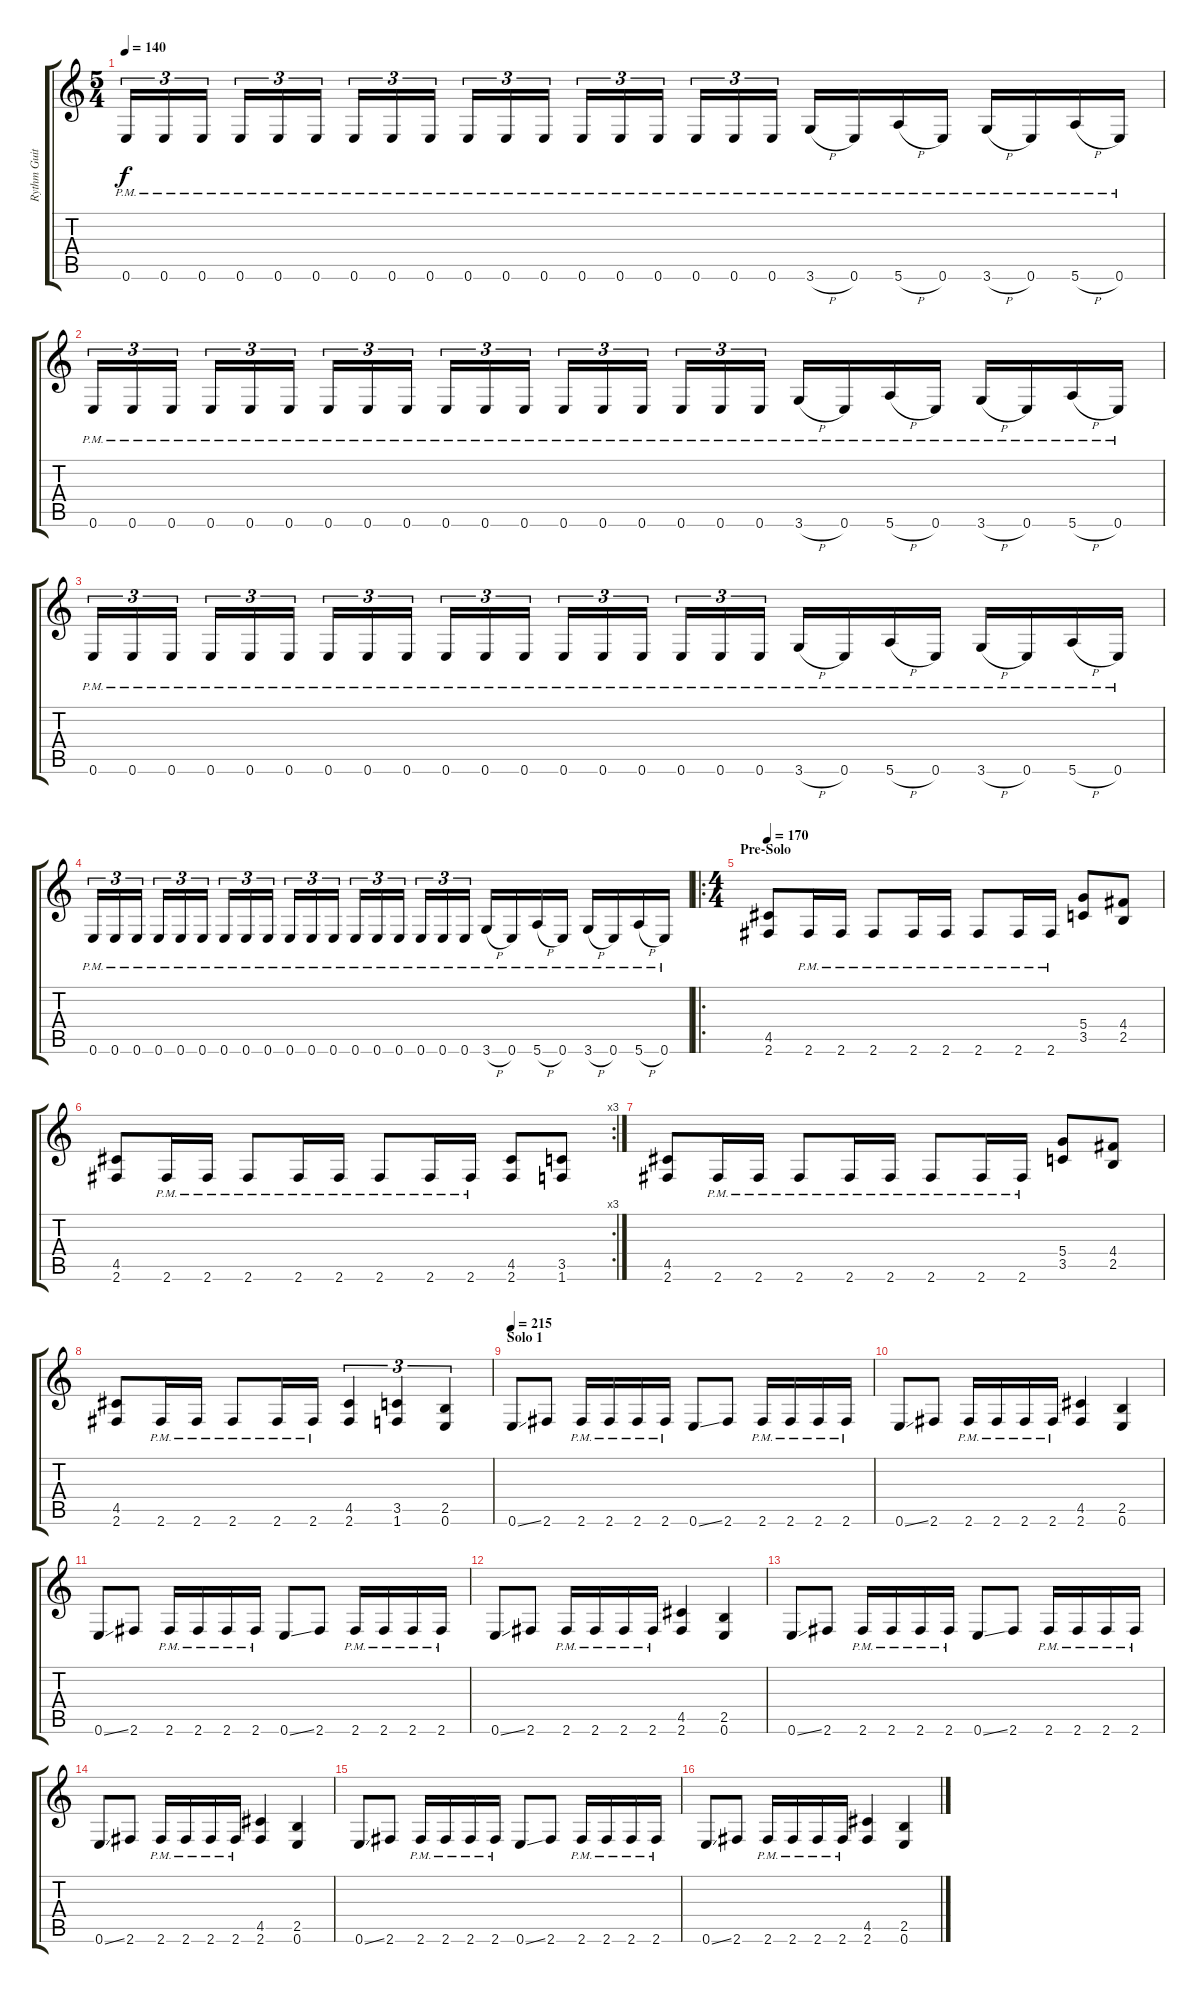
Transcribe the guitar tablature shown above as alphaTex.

\track ("Rythm Guitar" "Rythm Guit") {instrument distortionguitar}
\staff {score tabs}
\tuning (E4 B3 G3 D3 A2 E2) {hide}
\ts (5 4)
\tempo 140
\clef g2
\ks c
0.6{pm}.16{tu (3 2) dy f} 0.6{pm}.16{tu (3 2)} 0.6{pm}.16{tu (3 2)} 0.6{pm}.16{tu (3 2)} 0.6{pm}.16{tu (3 2)} 0.6{pm}.16{tu (3 2)} 0.6{pm}.16{tu (3 2)} 0.6{pm}.16{tu (3 2)} 0.6{pm}.16{tu (3 2)} 0.6{pm}.16{tu (3 2)} 0.6{pm}.16{tu (3 2)} 0.6{pm}.16{tu (3 2)} 0.6{pm}.16{tu (3 2)} 0.6{pm}.16{tu (3 2)} 0.6{pm}.16{tu (3 2)} 0.6{pm}.16{tu (3 2)} 0.6{pm}.16{tu (3 2)} 0.6{pm}.16{tu (3 2)} 3.6{h pm}.16 0.6{pm}.16 5.6{h pm}.16 0.6{pm}.16 3.6{h pm}.16 0.6{pm}.16 5.6{h pm}.16 0.6{pm}.16 |
0.6{pm}.16{tu (3 2)} 0.6{pm}.16{tu (3 2)} 0.6{pm}.16{tu (3 2)} 0.6{pm}.16{tu (3 2)} 0.6{pm}.16{tu (3 2)} 0.6{pm}.16{tu (3 2)} 0.6{pm}.16{tu (3 2)} 0.6{pm}.16{tu (3 2)} 0.6{pm}.16{tu (3 2)} 0.6{pm}.16{tu (3 2)} 0.6{pm}.16{tu (3 2)} 0.6{pm}.16{tu (3 2)} 0.6{pm}.16{tu (3 2)} 0.6{pm}.16{tu (3 2)} 0.6{pm}.16{tu (3 2)} 0.6{pm}.16{tu (3 2)} 0.6{pm}.16{tu (3 2)} 0.6{pm}.16{tu (3 2)} 3.6{h pm}.16 0.6{pm}.16 5.6{h pm}.16 0.6{pm}.16 3.6{h pm}.16 0.6{pm}.16 5.6{h pm}.16 0.6{pm}.16 |
0.6{pm}.16{tu (3 2)} 0.6{pm}.16{tu (3 2)} 0.6{pm}.16{tu (3 2)} 0.6{pm}.16{tu (3 2)} 0.6{pm}.16{tu (3 2)} 0.6{pm}.16{tu (3 2)} 0.6{pm}.16{tu (3 2)} 0.6{pm}.16{tu (3 2)} 0.6{pm}.16{tu (3 2)} 0.6{pm}.16{tu (3 2)} 0.6{pm}.16{tu (3 2)} 0.6{pm}.16{tu (3 2)} 0.6{pm}.16{tu (3 2)} 0.6{pm}.16{tu (3 2)} 0.6{pm}.16{tu (3 2)} 0.6{pm}.16{tu (3 2)} 0.6{pm}.16{tu (3 2)} 0.6{pm}.16{tu (3 2)} 3.6{h pm}.16 0.6{pm}.16 5.6{h pm}.16 0.6{pm}.16 3.6{h pm}.16 0.6{pm}.16 5.6{h pm}.16 0.6{pm}.16 |
0.6{pm}.16{tu (3 2)} 0.6{pm}.16{tu (3 2)} 0.6{pm}.16{tu (3 2)} 0.6{pm}.16{tu (3 2)} 0.6{pm}.16{tu (3 2)} 0.6{pm}.16{tu (3 2)} 0.6{pm}.16{tu (3 2)} 0.6{pm}.16{tu (3 2)} 0.6{pm}.16{tu (3 2)} 0.6{pm}.16{tu (3 2)} 0.6{pm}.16{tu (3 2)} 0.6{pm}.16{tu (3 2)} 0.6{pm}.16{tu (3 2)} 0.6{pm}.16{tu (3 2)} 0.6{pm}.16{tu (3 2)} 0.6{pm}.16{tu (3 2)} 0.6{pm}.16{tu (3 2)} 0.6{pm}.16{tu (3 2)} 3.6{h pm}.16 0.6{pm}.16 5.6{h pm}.16 0.6{pm}.16 3.6{h pm}.16 0.6{pm}.16 5.6{h pm}.16 0.6{pm}.16 |
\ro
\ts (4 4)
\section ("" "Pre-Solo")
\tempo 170
(4.5 2.6).8 2.6{pm}.16 2.6{pm}.16 2.6{pm}.8 2.6{pm}.16 2.6{pm}.16 2.6{pm}.8 2.6{pm}.16 2.6{pm}.16 (5.4 3.5).8 (4.4 2.5).8 |
\rc 3
(4.5 2.6).8 2.6{pm}.16 2.6{pm}.16 2.6{pm}.8 2.6{pm}.16 2.6{pm}.16 2.6{pm}.8 2.6{pm}.16 2.6{pm}.16 (4.5 2.6).8 (3.5 1.6).8 |
(4.5 2.6).8 2.6{pm}.16 2.6{pm}.16 2.6{pm}.8 2.6{pm}.16 2.6{pm}.16 2.6{pm}.8 2.6{pm}.16 2.6{pm}.16 (5.4 3.5).8 (4.4 2.5).8 |
(4.5 2.6).8 2.6{pm}.16 2.6{pm}.16 2.6{pm}.8 2.6{pm}.16 2.6{pm}.16 (4.5 2.6).4{tu (3 2)} (3.5 1.6).4{tu (3 2)} (2.5 0.6).4{tu (3 2)} |
\section ("" "Solo 1")
\tempo 215
0.6{ss}.8 2.6.8 2.6{pm}.16 2.6{pm}.16 2.6{pm}.16 2.6{pm}.16 0.6{ss}.8 2.6.8 2.6{pm}.16 2.6{pm}.16 2.6{pm}.16 2.6{pm}.16 |
0.6{ss}.8 2.6.8 2.6{pm}.16 2.6{pm}.16 2.6{pm}.16 2.6{pm}.16 (4.5 2.6).4 (2.5 0.6).4 |
0.6{ss}.8 2.6.8 2.6{pm}.16 2.6{pm}.16 2.6{pm}.16 2.6{pm}.16 0.6{ss}.8 2.6.8 2.6{pm}.16 2.6{pm}.16 2.6{pm}.16 2.6{pm}.16 |
0.6{ss}.8 2.6.8 2.6{pm}.16 2.6{pm}.16 2.6{pm}.16 2.6{pm}.16 (4.5 2.6).4 (2.5 0.6).4 |
0.6{ss}.8 2.6.8 2.6{pm}.16 2.6{pm}.16 2.6{pm}.16 2.6{pm}.16 0.6{ss}.8 2.6.8 2.6{pm}.16 2.6{pm}.16 2.6{pm}.16 2.6{pm}.16 |
0.6{ss}.8 2.6.8 2.6{pm}.16 2.6{pm}.16 2.6{pm}.16 2.6{pm}.16 (4.5 2.6).4 (2.5 0.6).4 |
0.6{ss}.8 2.6.8 2.6{pm}.16 2.6{pm}.16 2.6{pm}.16 2.6{pm}.16 0.6{ss}.8 2.6.8 2.6{pm}.16 2.6{pm}.16 2.6{pm}.16 2.6{pm}.16 |
0.6{ss}.8 2.6.8 2.6{pm}.16 2.6{pm}.16 2.6{pm}.16 2.6{pm}.16 (4.5 2.6).4 (2.5 0.6).4
